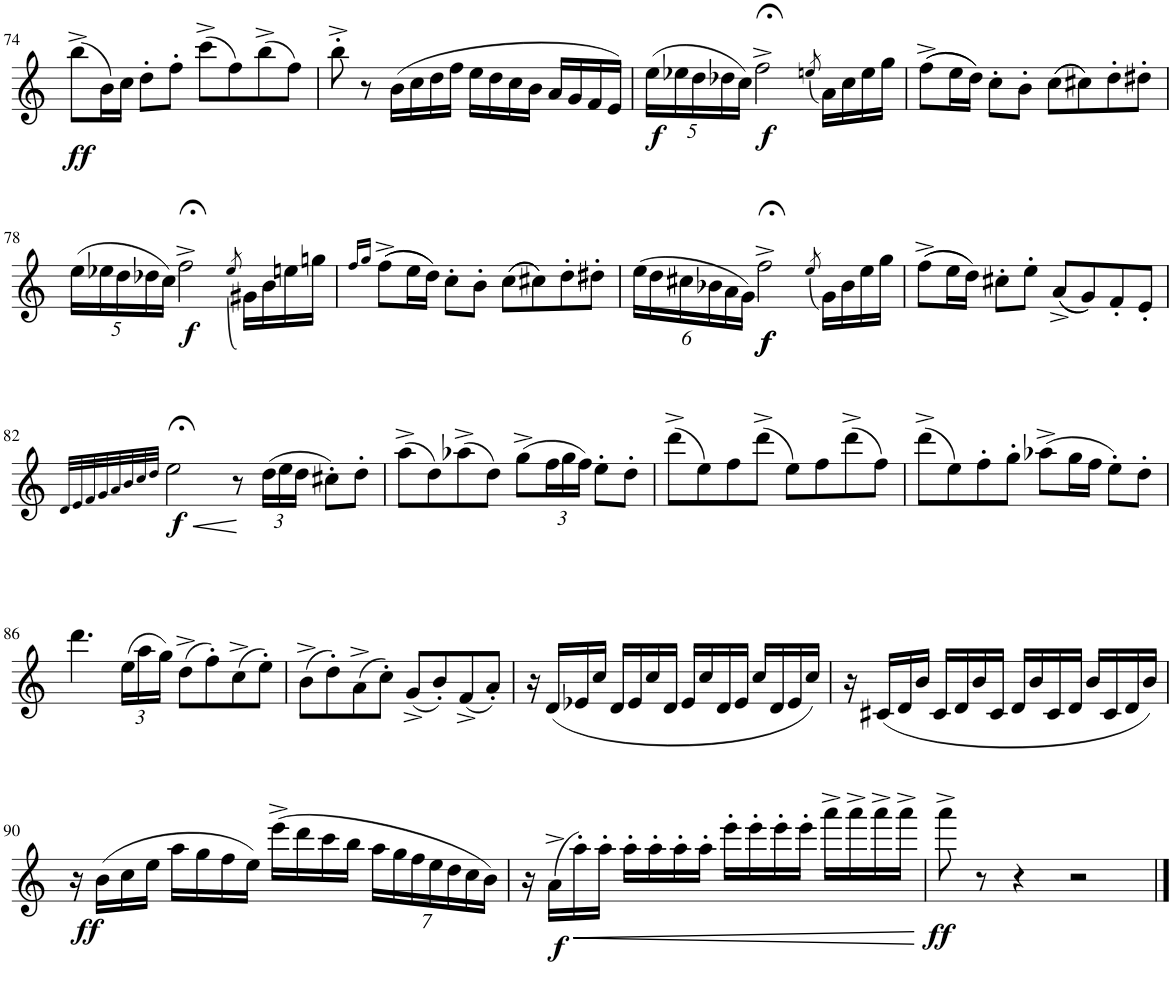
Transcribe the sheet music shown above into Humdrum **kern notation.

**kern	**dynam
*part1	*part1
*staff1	*staff1
*I"Bb Clarinet	*
*I'Bb Cl.	*
!!LO:PB:g=z
*clefG2	*
*Trd1c2	*
*k[]	*
*M4/4	*
*met(c)	*
=74	=74
!	!LO:DY:b
(8bb^\L	ff
16b\L)	.
16cc\JJ	.
8dd'\L	.
8ff'\J	.
(8ccc^\L	.
8ff\)	.
(8bb^\	.
8ff\J)	.
=75	=75
8bb'^\	.
8r	.
(16b\LL	.
16cc\	.
16dd\	.
16ff\JJ	.
16ee\LL	.
16dd\	.
16cc\	.
16b\JJ	.
16a/LL	.
16g/	.
16f/	.
16e/JJ)	.
=76	=76
*Xbrackettup	*
!	!LO:DY:b
(20ee\LL	f
20ee-X\	.
20dd\	.
20dd-X\	.
20cc\JJ)	.
!	!LO:DY:b
2ff;<^\	f
(8qeen/	.
16a\LL)	.
16cc\	.
16ee\	.
16gg\JJ	.
=77	=77
((8ff^\L	.
16ee\L	.
16dd\JJ))	.
8cc'\L	.
8b'\J	.
((8cc\L	.
8cc#X\))	.
8dd'\	.
8dd#X'\J	.
!!LO:LB:g=z
=78	=78
(20ee\LL	.
20ee-X\	.
20dd\	.
20dd-X\	.
20cc\JJ)	.
!	!LO:DY:b
2ff;<^\	f
(8qee-/	.
16g#X\LL)	.
16b\	.
16een\	.
16ggn\JJ	.
=79	=79
16qff/LL	.
16qgg/JJ	.
((8ff^\L	.
16ee\L	.
16dd\JJ))	.
8cc'\L	.
8b'\J	.
((8cc\L	.
8cc#X\))	.
8dd'\	.
8dd#X'\J	.
=80	=80
*^	*
(24ee\LL	4.ryy	.
24dd\	.	.
24cc#X\	.	.
24b-X\	.	.
24a\	.	.
24g\JJ)	.	.
2ff;<^\	.	.
!	!	!LO:DY:b
!	!	!LO:DY:n=1:b
.	2ryy	f f
(8qee/	.	.
16g\LL)	.	.
16b-\	.	.
16ee\	8ryy	.
16gg\JJ	.	.
*v	*v	*
=81	=81
((8ff^\L	.
16ee\L	.
16dd\JJ))	.
8cc#X'\L	.
8ee'\J	.
((8a^/L	.
8g/))	.
8f'/	.
8e'/J	.
!!LO:LB:g=z
=82	=82
32qd/LLL	.
32qe/	.
32qf/	.
32qg/	.
32qa/	.
32qb/	.
32qcc/	.
32qdd/JJJ	.
!	!LO:DY:b
2ee;<\	f
8r	.
(24dd\LL	.
24ee\	.
24dd\JJ	.
8cc#X'\L)	.
8dd'\J	.
=83	=83
(8aa^\L	.
8dd\)	.
(8aa-X^\	.
8dd\J)	.
(8gg^\L	.
24ff\L	.
24gg\	.
24ff\JJ)	.
8ee'\L	.
8dd'\J	.
=84	=84
(8ddd^\L	.
8ee\)	.
8ff\	.
(8ddd^\J	.
8ee\L)	.
8ff\	.
(8ddd^\	.
8ff\J)	.
=85	=85
(8ddd^\L	.
8ee\)	.
8ff'\	.
8gg'\J	.
(8aa-X^\L	.
16gg\L	.
16ff\JJ	.
8ee'\L)	.
8dd'\J	.
!!LO:LB:g=z
=86	=86
4.ddd\	.
(24ee\LL	.
24aa\	.
24gg\JJ)	.
(8dd^\L	.
8ff'\)	.
(8cc^\	.
8ee'\J)	.
=87	=87
(8b^\L	.
8dd'\)	.
(8a^\	.
8cc'\J)	.
(8g^/L	.
8b'/)	.
(8f^/	.
8a'/J)	.
=88	=88
16r	.
(16d/LL	.
16e-X/	.
16cc/JJ	.
16d/LL	.
16e-/	.
16cc/	.
16d/JJ	.
16e-/LL	.
16cc/	.
16d/	.
16e-/JJ	.
16cc/LL	.
16d/	.
16e-/	.
16cc/JJ)	.
=89	=89
16r	.
(16c#X/LL	.
16d/	.
16b/JJ	.
16c#/LL	.
16d/	.
16b/	.
16c#/JJ	.
16d/LL	.
16b/	.
16c#/	.
16d/JJ	.
16b/LL	.
16c#/	.
16d/	.
16b/JJ)	.
!!LO:LB:g=z
=90	=90
!	!LO:DY:b
16r	ff
(16b\LL	.
16cc\	.
16ee\JJ	.
16aa\LL	.
16gg\	.
16ff\	.
16ee\JJ)	.
(16eee^\LL	.
16ddd\	.
16ccc\	.
16bb\JJ	.
28aa\LL	.
28gg\	.
28ff\	.
28ee\	.
28dd\	.
28cc\	.
28b\JJ)	.
=91	=91
16r	.
!	!LO:DY:b
(16a^\LL	f
16aa'\)	.
16aa'\JJ	.
16aa'\LL	.
16aa'\	.
16aa'\	.
16aa'\JJ	.
16eee'\LL	.
16eee'\	.
16eee'\	.
16eee'\JJ	.
16aaa^\LL	.
16aaa^\	.
16aaa^\	.
16aaa^\JJ	.
=92	=92
!	!LO:DY:b
8aaa^\	ff
8r	.
4r	.
2r	.
==	==
*-	*-
